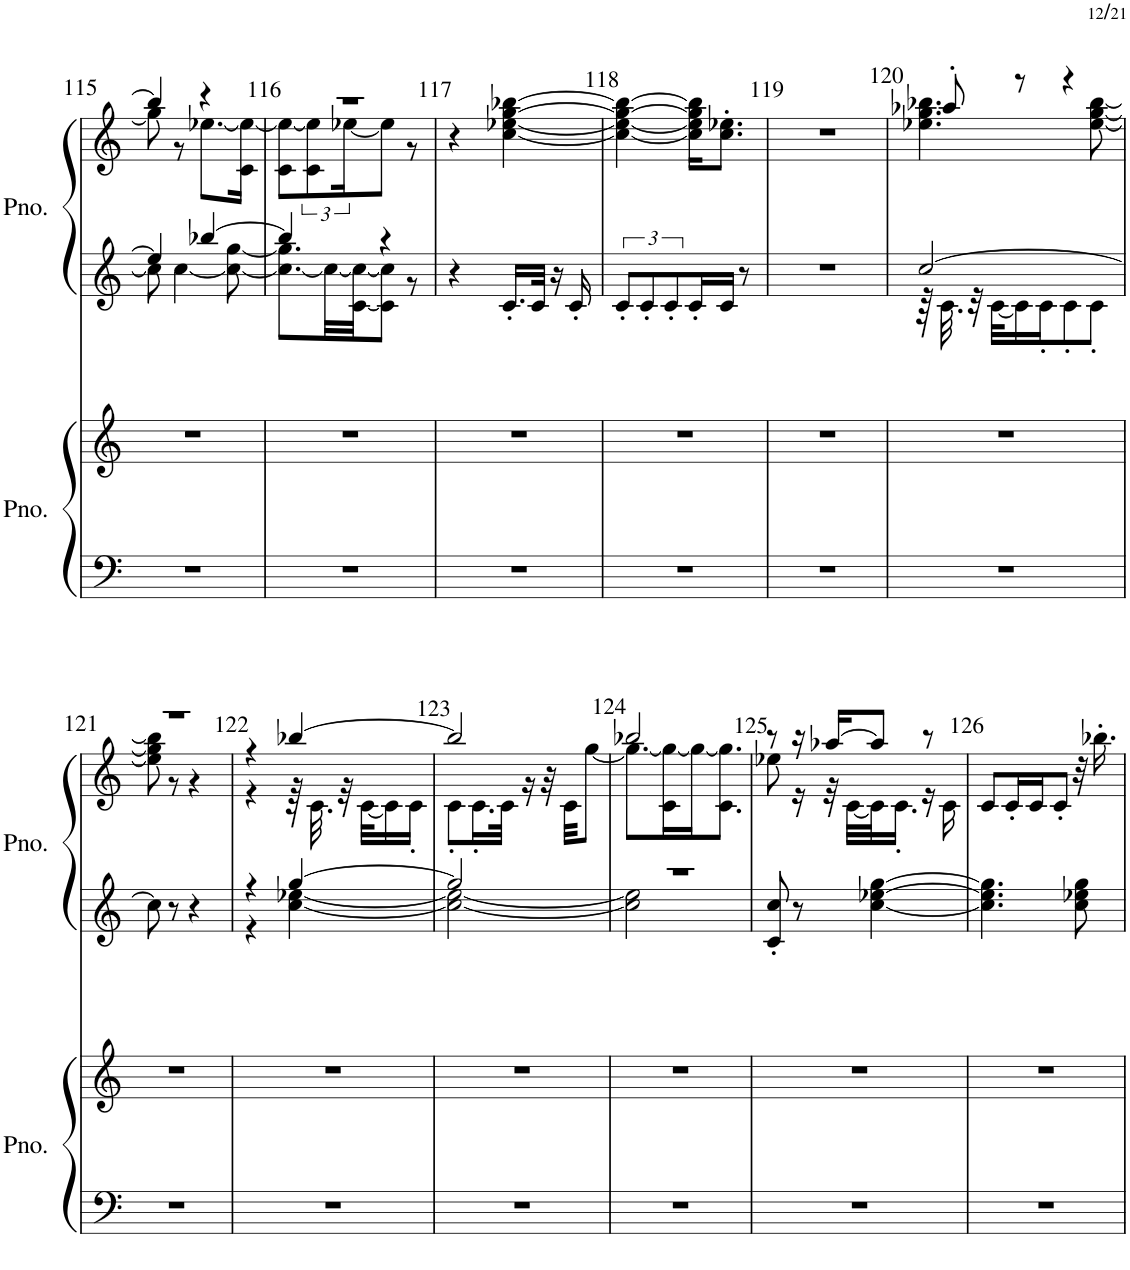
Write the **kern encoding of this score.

**kern	**kern	**kern	**kern
*part2	*part2	*part1	*part1
*staff4	*staff3	*staff2	*staff1
*I"ピアノ	*	*I"ピアノ	*
!!LO:PB:g=z
*clefF4	*clefG2	*clefG2	*clefG2
*k[]	*k[]	*k[]	*k[]
*M4/8	*M4/8	*M4/8	*M4/8
=115	=115	=115	=115
*	*	*^	*^
2r	2r	4ee-/]	8cc\]	4bb-/]	8gg\]
.	.	.	[4cc\	.	8r
.	.	[4bb-X/	.	4r	[8.ee-X\L
.	.	.	8cc\_ [8gg\	.	.
.	.	.	.	.	16c\ 16ee-\_Jk
=116	=116	=116	=116	=116	=116
2r	2r	4bb-/]	8.cc\_ 8.gg\]L	2r	8c\ 8ee-\_L
.	.	.	.	.	12c\ 12ee-\]
.	.	.	32cc\LL_	.	.
.	.	.	.	.	[24ee-X\K
.	.	.	[32c\ 32cc\_JJ	.	.
.	.	4r	8c\] 8cc\]J	.	8ee-\J]
.	.	.	8r	.	8r
*	*	*v	*v	*	*
*	*	*	*v	*v
=117	=117	=117	=117
2r	2r	4r	4r
.	.	16.c'/LL	[4cc\ [4ee-X\ [4gg\ [4bb-X\
.	.	32c/JJk	.
.	.	16r	.
.	.	16c'/	.
=118	=118	=118	=118
2r	2r	12c'/L	4cc\_ 4ee-\_ 4gg\_ 4bb-\_
.	.	12c'/	.
.	.	12c'/	.
.	.	16c'/L	16cc\] 16ee-\] 16gg\] 16bb-\]KL
.	.	16c/JJ	8.cc\' 8.ee-X\'J
.	.	8r	.
=119	=119	=119	=119
2r	2r	2r	2r
=120	=120	=120	=120
*	*	*^	*^
2r	2r	[2cc/	64r	8aa-X'/	4.ee-X\ 4.gg\ 4.bb-X\
.	.	.	32.c\	.	.
.	.	.	32r	.	.
.	.	.	[32c\KLL	.	.
.	.	.	16c\]	8r	.
.	.	.	16c'\J	.	.
.	.	.	8c'\	4r	.
.	.	.	8c'\J	.	[8ee-\ [8gg\ [8bb-\
*	*	*v	*v	*	*
!!LO:LB:g=z	!!
=121	=121	=121	=121	=121
2r	2r	8cc\]	2r	8ee-\] 8gg\] 8bb-\]
.	.	8r	.	8r
.	.	4r	.	4r
=122	=122	=122	=122	=122
*	*	*^	*	*
2r	2r	4r	4r	4r	4r
.	.	[4gg/	[4cc\ [4ee-X\	[4bb-X/	64r
.	.	.	.	.	32.c\
.	.	.	.	.	32r
.	.	.	.	.	[32c\KLL
.	.	.	.	.	16c\]
.	.	.	.	.	16c'\JJ
=123	=123	=123	=123	=123	=123
2r	2r	2gg/]	2cc\_ 2ee-\_	2bb-/]	8c'\L
.	.	.	.	.	16.c'\L
.	.	.	.	.	32c\JJk
.	.	.	.	.	16r
.	.	.	.	.	32r
.	.	.	.	.	32c\KKL
.	.	.	.	.	[8gg\J
=124	=124	=124	=124	=124	=124
2r	2r	2r	2cc\] 2ee-\]	2bb-X/	8.gg\L_
.	.	.	.	.	16c\ 16gg\_L
.	.	.	.	.	16gg\J_
.	.	.	.	.	8.c\ 8.gg\]J
*	*	*v	*v	*	*
=125	=125	=125	=125	=125
2r	2r	8c/' 8cc/'	8r	8ee-X\
.	.	8r	16r	16r
.	.	.	[16aa-X/KL	32r
.	.	.	.	[32c\LLL
.	.	[4cc\ [4ee-X\ [4gg\	8aa-/J]	32c\J]
.	.	.	.	16.c'\JJ
.	.	.	8r	16r
.	.	.	.	16c\
*	*	*	*v	*v
=126	=126	=126	=126
2r	2r	4.cc\] 4.ee-\] 4.gg\]	8c/L
.	.	.	16c'/L
.	.	.	16c/J
.	.	.	8c'/J
.	.	8cc\ 8ee-X\ 8gg\	32r
.	.	.	16.bb-X'\
=	=	=	=
*-	*-	*-	*-
